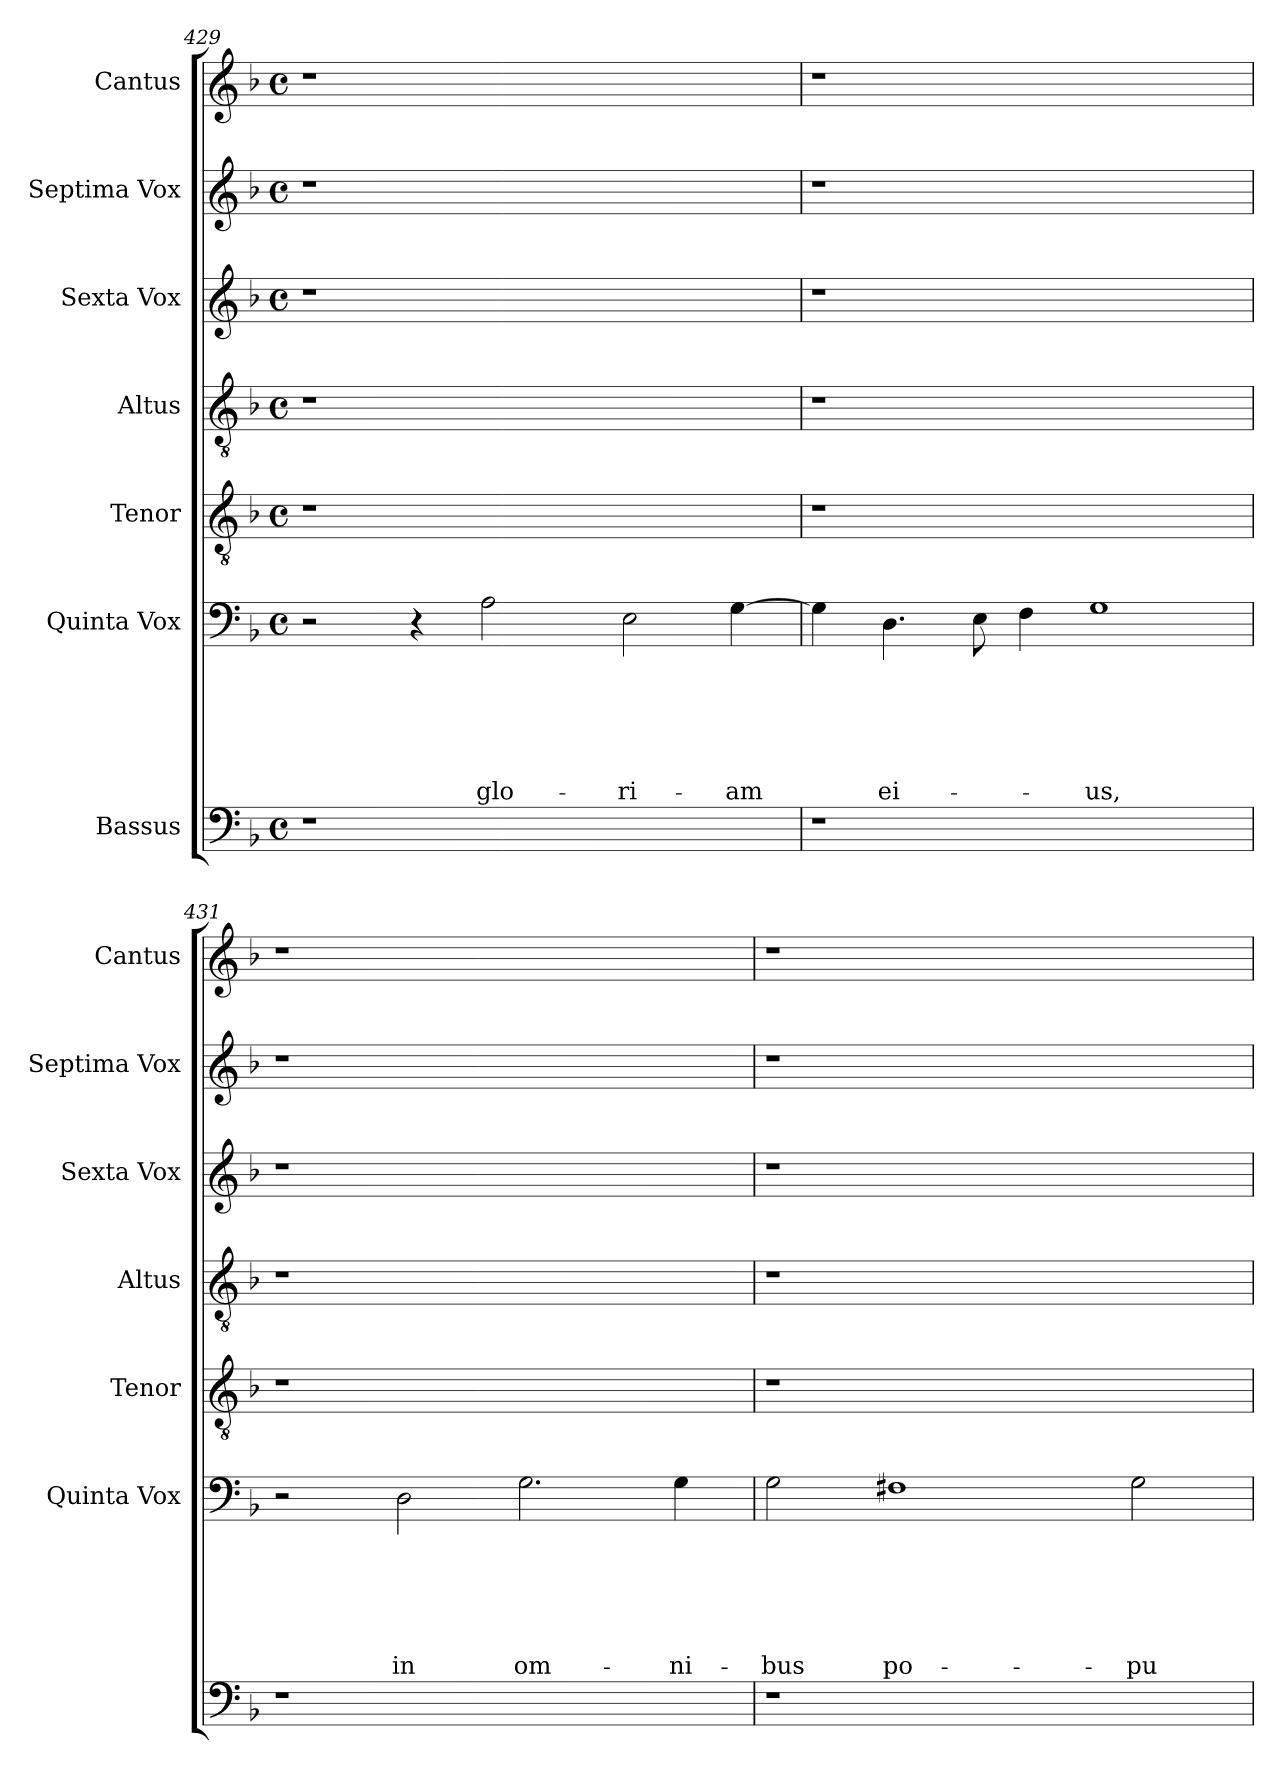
**kern	**kern	**text	**text	**text	**text	**text	**text	**kern	**kern	**kern	**kern	**kern
*part7	*part6	*part6	*part6	*part6	*part6	*part6	*part6	*part5	*part4	*part3	*part2	*part1
*staff7	*staff6	*staff6	*staff6	*staff6	*staff6	*staff6	*staff6	*staff5	*staff4	*staff3	*staff2	*staff1
*I"Bassus	*I"Quinta Vox	*	*	*	*	*	*	*I"Tenor	*I"Altus	*I"Sexta Vox	*I"Septima Vox	*I"Cantus
*	*I'Quinta Vox	*	*	*	*	*	*	*I'Tenor	*I'Altus	*I'Sexta Vox	*I'Septima Vox	*I'Cantus
!!LO:LB:g=z
*clefF4	*clefF4	*	*	*	*	*	*	*clefGv2	*clefGv2	*clefG2	*clefG2	*clefG2
*k[b-]	*k[b-]	*	*	*	*	*	*	*k[b-]	*k[b-]	*k[b-]	*k[b-]	*k[b-]
*F:	*F:	*	*	*	*	*	*	*F:	*F:	*F:	*F:	*F:
*M4/4	*M4/4	*	*	*	*	*	*	*M4/4	*M4/4	*M4/4	*M4/4	*M4/4
*met(c)	*met(c)	*	*	*	*	*	*	*met(c)	*met(c)	*met(c)	*met(c)	*met(c)
=429	=429	=429	=429	=429	=429	=429	=429	=429	=429	=429	=429	=429
1r	2r	.	.	.	.	.	.	1r	1r	1r	1r	1r
.	4r	.	.	.	.	.	.	.	.	.	.	.
!	!	!	!	!	!	!	!LO:LY:b	!	!	!	!	!
.	2A\	.	.	.	.	.	glo-	.	.	.	.	.
1ryy	.	.	.	.	.	.	.	1ryy	1ryy	1ryy	1ryy	1ryy
!	!	!	!	!	!	!	!LO:LY:b	!	!	!	!	!
.	2E\	.	.	.	.	.	-ri-	.	.	.	.	.
!	!	!	!	!	!	!	!LO:LY:b	!	!	!	!	!
.	[>4G\	.	.	.	.	.	-am	.	.	.	.	.
=430	=430	=430	=430	=430	=430	=430	=430	=430	=430	=430	=430	=430
1r	4G\]	.	.	.	.	.	.	1r	1r	1r	1r	1r
!	!	!	!	!	!	!	!LO:LY:b	!	!	!	!	!
.	4.D\	.	.	.	.	.	ei-	.	.	.	.	.
.	8E\	.	.	.	.	.	.	.	.	.	.	.
.	4F\	.	.	.	.	.	.	.	.	.	.	.
!	!	!	!	!	!	!	!LO:LY:b	!	!	!	!	!
1ryy	1G	.	.	.	.	.	-us,	1ryy	1ryy	1ryy	1ryy	1ryy
=431	=431	=431	=431	=431	=431	=431	=431	=431	=431	=431	=431	=431
1r	2r	.	.	.	.	.	.	1r	1r	1r	1r	1r
!	!	!	!	!	!	!	!LO:LY:b	!	!	!	!	!
.	2D\	.	.	.	.	.	in	.	.	.	.	.
!	!	!	!	!	!	!	!LO:LY:b	!	!	!	!	!
1ryy	2.G\	.	.	.	.	.	om-	1ryy	1ryy	1ryy	1ryy	1ryy
!	!	!	!	!	!	!	!LO:LY:b	!	!	!	!	!
.	4G\	.	.	.	.	.	-ni-	.	.	.	.	.
=432	=432	=432	=432	=432	=432	=432	=432	=432	=432	=432	=432	=432
!	!	!	!	!	!	!	!LO:LY:b	!	!	!	!	!
1r	2G\	.	.	.	.	.	-bus	1r	1r	1r	1r	1r
!	!	!	!	!	!	!	!LO:LY:b	!	!	!	!	!
.	1F#X	.	.	.	.	.	po-	.	.	.	.	.
1ryy	.	.	.	.	.	.	.	1ryy	1ryy	1ryy	1ryy	1ryy
!	!	!	!	!	!	!	!LO:LY:b	!	!	!	!	!
.	2G\	.	.	.	.	.	-pu-	.	.	.	.	.
=	=	=	=	=	=	=	=	=	=	=	=	=
*-	*-	*-	*-	*-	*-	*-	*-	*-	*-	*-	*-	*-
